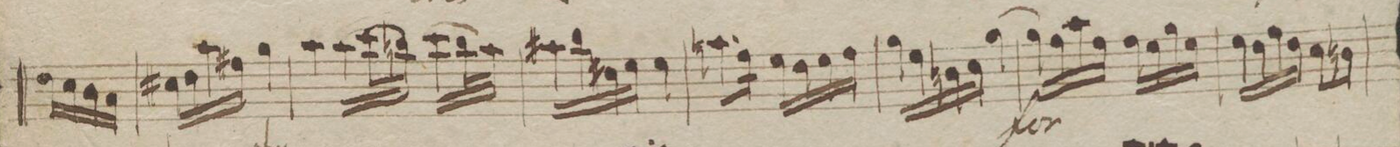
**kern	**dynam
*I"Violio 1mo	*
*clefG2	*
*k[b-]	*
*M2/4	*
16dd\LL	.
16cc\	.
16b-\	.
16a\JJ	.
=91	=91
16cc#X\LL	.
16dd\	.
16aa\	.
16ff#X\JJ	.
4gg\	.
=92	=92
4aa\	.
16aa\LL	.
(32ccc\L	.
32bbn\JJJ)	.
(16ccc\LL	.
32bb\L	.
32aa\JJJ)	.
=93	=93
16aa#X\LL	.
16bb-\	.
16dd#X\	.
16ee\JJ	.
4ee\	.
=94	=94
8.aan\L	.
16ff\Jk	.
16ee\LL	.
16dd\	.
16ee\	.
16ff\JJ	.
=95	=95
16gg\LL	.
16ee\	.
16bn\	.
16cc\JJ	.
[4gg\	.
=96	=96
16gg\LL]	f
16ff\	.
16aa\	.
16ff\JJ	.
16ff\LL	.
16ee\	.
16gg\	.
16ee\JJ	.
=97	=97
16ee\LL	.
16dd\	.
16ff\	.
16dd\JJ	.
8cc\L	.
8bn\J	.
=98	=98
*-	*-
